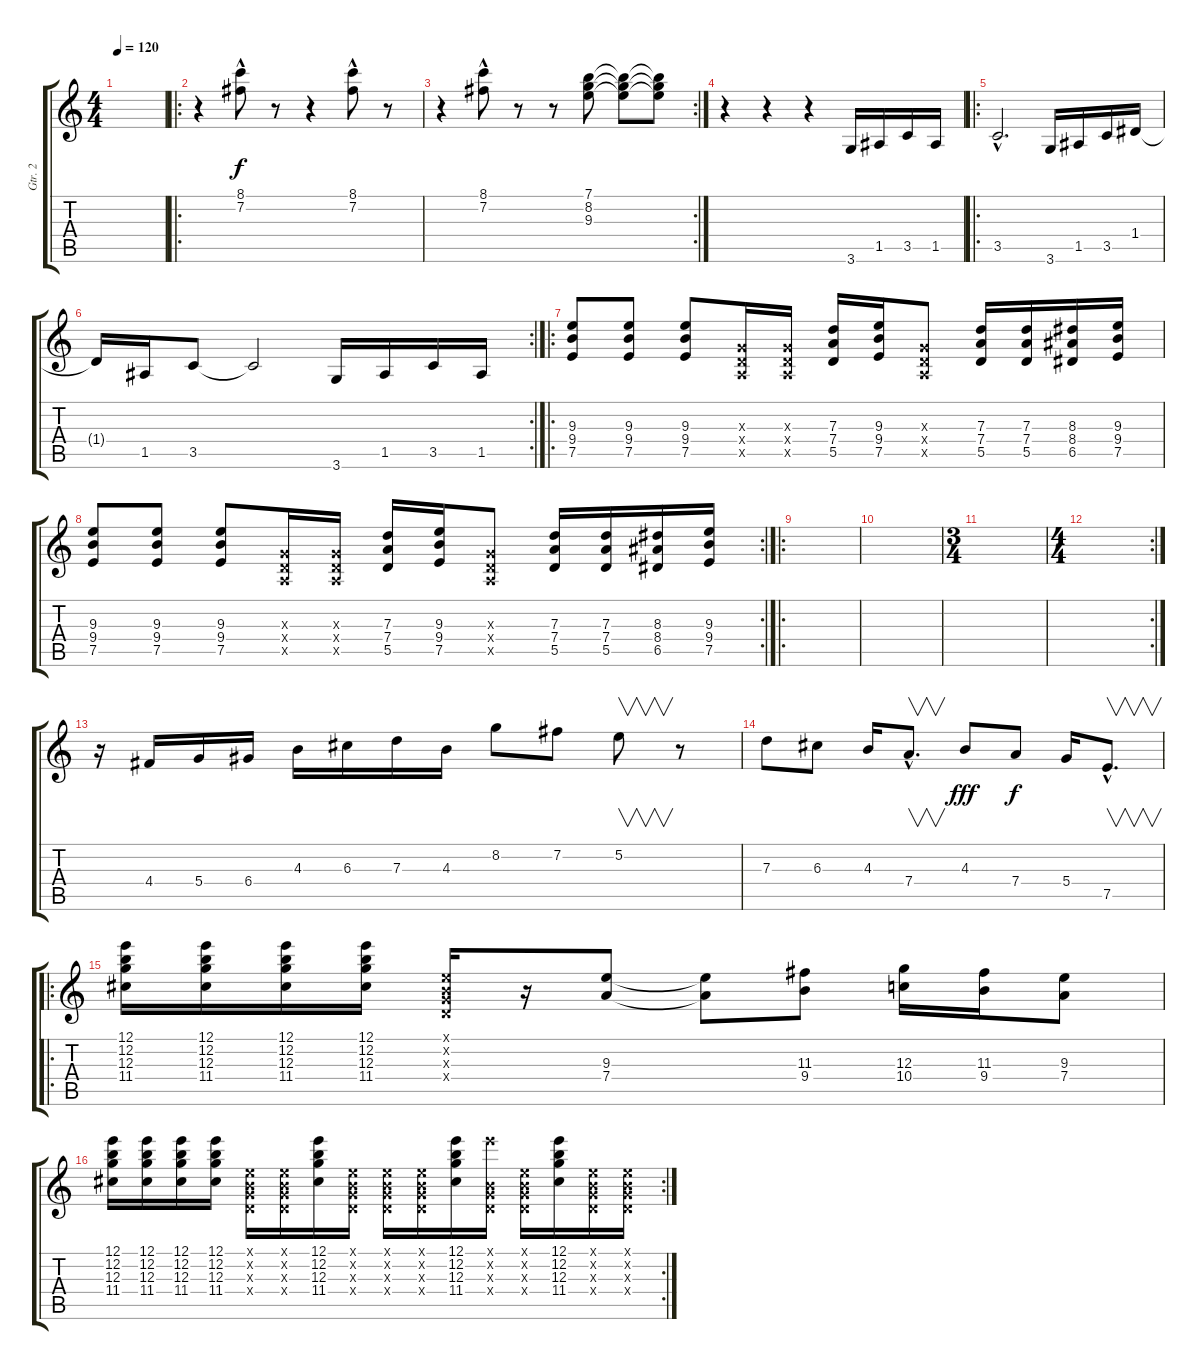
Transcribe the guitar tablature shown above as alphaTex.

\track ("Gtr. 2" "Gtr. 2") {instrument distortionguitar}
\staff {score tabs}
\tuning (E4 B3 G3 D3 A2 E2) {hide}
\ts (4 4)
\tempo 120
\clef g2
\ks c
|
\ro
r.4 (8.1{hac} 7.2{hac}).8{instrument fx7echoes} r.8 r.4 (8.1{hac} 7.2{hac}).8 r.8 |
\rc 2
r.4 (8.1{hac} 7.2{hac}).8 r.8 r.8 (7.1 8.2 9.3).8 (7.1{t} 8.2{t} 9.3{t}).8 (7.1{t} 8.2{t} 9.3{t}).8 |
r.4{instrument distortionguitar} r.4 r.4 3.6.16 1.5.16 3.5.16 1.5.16 |
\ro
3.5{hac}.2{d} 3.6.16 1.5.16 3.5.16 1.4.16 |
\rc 2
1.4{t}.16 1.5.16 3.5.8 3.5{t}.2 3.6.16 1.5.16 3.5.16 1.5.16 |
\ro
(9.3 9.4 7.5).8 (9.3 9.4 7.5).8 (9.3 9.4 7.5).8 (0.3{x} 0.4{x} 0.5{x}).16 (0.3{x} 0.4{x} 0.5{x}).16 (7.3 7.4 5.5).16 (9.3 9.4 7.5).16 (0.3{x} 0.4{x} 0.5{x}).8 (7.3 7.4 5.5).16 (7.3 7.4 5.5).16 (8.3 8.4 6.5).16 (9.3 9.4 7.5).16 |
\rc 2
(9.3 9.4 7.5).8 (9.3 9.4 7.5).8 (9.3 9.4 7.5).8 (0.3{x} 0.4{x} 0.5{x}).16 (0.3{x} 0.4{x} 0.5{x}).16 (7.3 7.4 5.5).16 (9.3 9.4 7.5).16 (0.3{x} 0.4{x} 0.5{x}).8 (7.3 7.4 5.5).16 (7.3 7.4 5.5).16 (8.3 8.4 6.5).16 (9.3 9.4 7.5).16 |
\ro
|
|
\ts (3 4)
|
\rc 2
\ts (4 4)
|
r.16 4.4.16 5.4.16 6.4.16 4.3.16 6.3.16 7.3.16 4.3.16 8.2.8 7.2.8 5.2.8{v} r.8 |
7.3.8 6.3.8 4.3.16 7.4{hac}.8{v d} 4.3.8{dy fff} 7.4.8{dy f} 5.4.16 7.5{hac}.8{v d} |
\ro
(12.1 12.2 12.3 11.4).16 (12.1 12.2 12.3 11.4).16 (12.1 12.2 12.3 11.4).16 (12.1 12.2 12.3 11.4).16 (0.1{x} 0.2{x} 0.3{x} 0.4{x}).16 r.16 (9.3 7.4).8 (9.3{t} 7.4{t}).8 (11.3 9.4).8 (12.3 10.4).16 (11.3 9.4).16 (9.3 7.4).8 |
\rc 2
(12.1 12.2 12.3 11.4).16 (12.1 12.2 12.3 11.4).16 (12.1 12.2 12.3 11.4).16 (12.1 12.2 12.3 11.4).16 (0.1{x} 0.2{x} 0.3{x} 0.4{x}).16 (0.1{x} 0.2{x} 0.3{x} 0.4{x}).16 (12.1 12.2 12.3 11.4).16 (0.1{x} 0.2{x} 0.3{x} 0.4{x}).16 (0.1{x} 0.2{x} 0.3{x} 0.4{x}).16 (0.1{x} 0.2{x} 0.3{x} 0.4{x}).16 (12.1 12.2 12.3 11.4).16 (12.1{x} 0.2{x} 0.3{x} 0.4{x}).16 (0.1{x} 0.2{x} 0.3{x} 0.4{x}).16 (12.1 12.2 12.3 11.4).16 (0.1{x} 0.2{x} 0.3{x} 0.4{x}).16 (0.1{x} 0.2{x} 0.3{x} 0.4{x}).16
